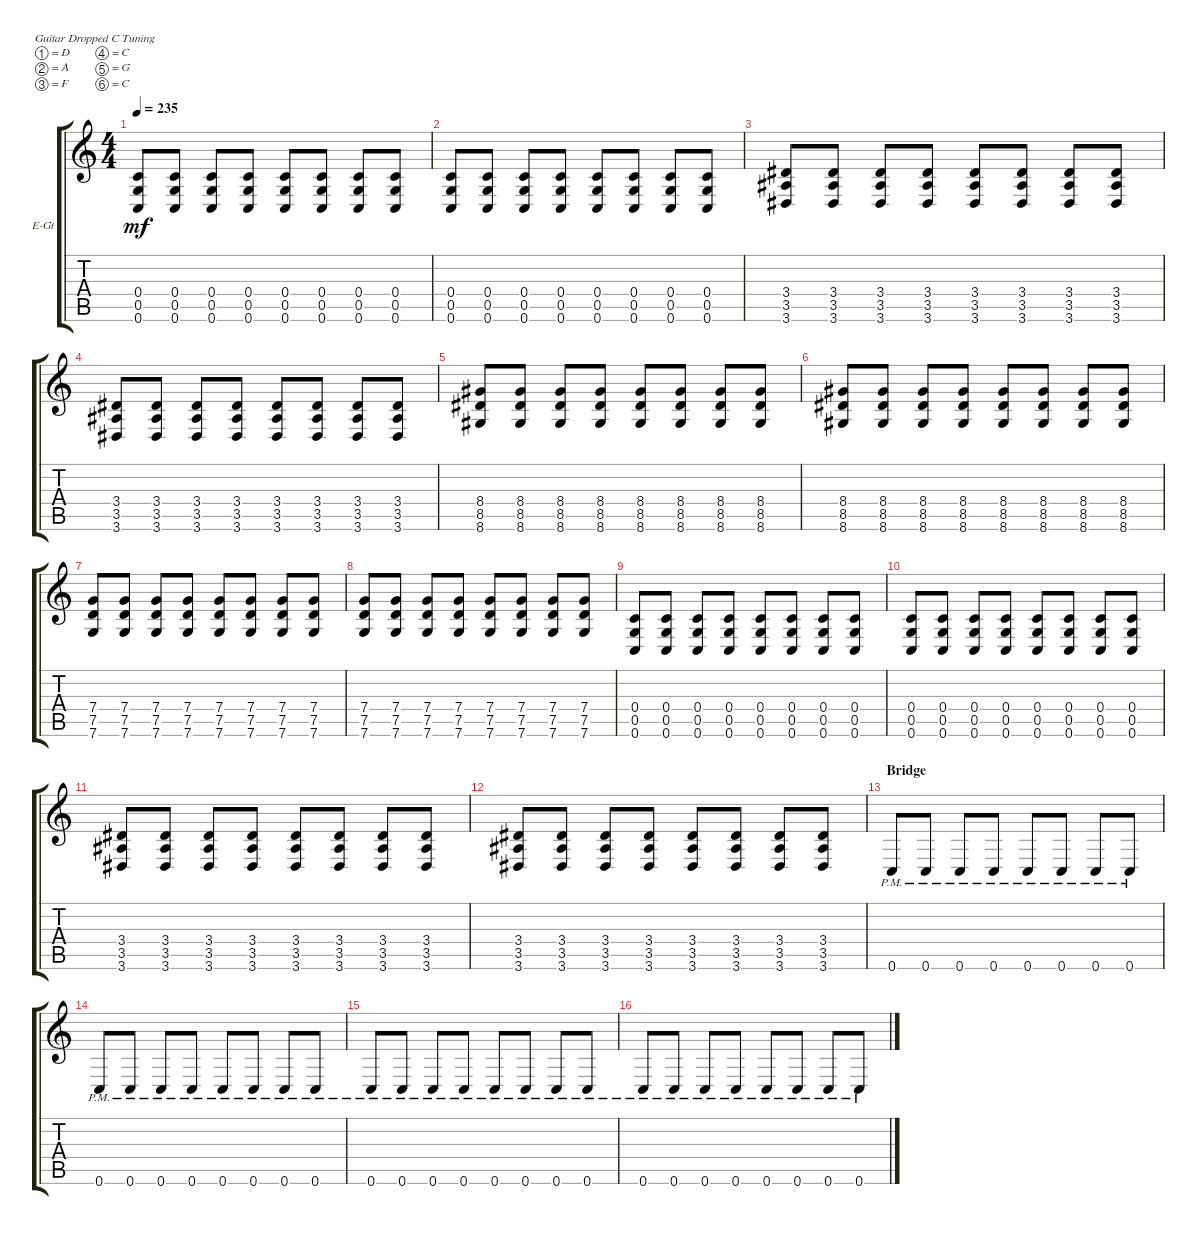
\defaultSystemsLayout 4
\bracketExtendMode groupsimilarinstruments
\firstSystemTrackNameOrientation horizontal
\otherSystemsTrackNameOrientation horizontal
\track ("Electric Guitar" "E-Gt") {instrument distortionguitar}
\staff {score tabs}
\tuning (D4 A3 F3 C3 G2 C2)
\ts (4 4)
\tempo 235
\clef g2
\scale
0.333333
\ks c
(0.4 0.5 0.6).8{dy mf} (0.4 0.5 0.6).8 (0.4 0.5 0.6).8 (0.4 0.5 0.6).8 (0.4 0.5 0.6).8 (0.4 0.5 0.6).8 (0.4 0.5 0.6).8 (0.4 0.5 0.6).8 |
\scale
0.333333 (0.4 0.5 0.6).8 (0.4 0.5 0.6).8 (0.4 0.5 0.6).8 (0.4 0.5 0.6).8 (0.4 0.5 0.6).8 (0.4 0.5 0.6).8 (0.4 0.5 0.6).8 (0.4 0.5 0.6).8 |
\scale
0.333333 (3.6 3.5 3.4).8 (3.6 3.5 3.4).8 (3.6 3.5 3.4).8 (3.6 3.5 3.4).8 (3.6 3.5 3.4).8 (3.6 3.5 3.4).8 (3.6 3.5 3.4).8 (3.6 3.5 3.4).8 |
\scale
0.333333 (3.6 3.5 3.4).8 (3.6 3.5 3.4).8 (3.6 3.5 3.4).8 (3.6 3.5 3.4).8 (3.6 3.5 3.4).8 (3.6 3.5 3.4).8 (3.6 3.5 3.4).8 (3.6 3.5 3.4).8 |
\scale
0.333333 (8.4 8.5 8.6).8 (8.4 8.5 8.6).8 (8.4 8.5 8.6).8 (8.4 8.5 8.6).8 (8.4 8.5 8.6).8 (8.4 8.5 8.6).8 (8.4 8.5 8.6).8 (8.4 8.5 8.6).8 |
\scale
0.333333 (8.4 8.5 8.6).8 (8.4 8.5 8.6).8 (8.4 8.5 8.6).8 (8.4 8.5 8.6).8 (8.4 8.5 8.6).8 (8.4 8.5 8.6).8 (8.4 8.5 8.6).8 (8.4 8.5 8.6).8 |
\scale
0.333333 (7.4 7.5 7.6).8 (7.4 7.5 7.6).8 (7.4 7.5 7.6).8 (7.4 7.5 7.6).8 (7.4 7.5 7.6).8 (7.4 7.5 7.6).8 (7.4 7.5 7.6).8 (7.4 7.5 7.6).8 |
\scale
0.333333 (7.4 7.5 7.6).8 (7.4 7.5 7.6).8 (7.4 7.5 7.6).8 (7.4 7.5 7.6).8 (7.4 7.5 7.6).8 (7.4 7.5 7.6).8 (7.4 7.5 7.6).8 (7.4 7.5 7.6).8 |
\scale
0.333333 (0.4 0.5 0.6).8 (0.4 0.5 0.6).8 (0.4 0.5 0.6).8 (0.4 0.5 0.6).8 (0.4 0.5 0.6).8 (0.4 0.5 0.6).8 (0.4 0.5 0.6).8 (0.4 0.5 0.6).8 |
\scale
0.333333 (0.4 0.5 0.6).8 (0.4 0.5 0.6).8 (0.4 0.5 0.6).8 (0.4 0.5 0.6).8 (0.4 0.5 0.6).8 (0.4 0.5 0.6).8 (0.4 0.5 0.6).8 (0.4 0.5 0.6).8 |
\scale
0.333333 (3.6 3.5 3.4).8 (3.6 3.5 3.4).8 (3.6 3.5 3.4).8 (3.6 3.5 3.4).8 (3.6 3.5 3.4).8 (3.6 3.5 3.4).8 (3.6 3.5 3.4).8 (3.6 3.5 3.4).8 |
\scale
0.333333 (3.6 3.5 3.4).8 (3.6 3.5 3.4).8 (3.6 3.5 3.4).8 (3.6 3.5 3.4).8 (3.6 3.5 3.4).8 (3.6 3.5 3.4).8 (3.6 3.5 3.4).8 (3.6 3.5 3.4).8 |
\section ("" "Bridge")
\scale
0.333333 0.6{pm}.8 0.6{pm}.8 0.6{pm}.8 0.6{pm}.8 0.6{pm}.8 0.6{pm}.8 0.6{pm}.8 0.6{pm}.8 |
\scale
0.333333 0.6{pm}.8 0.6{pm}.8 0.6{pm}.8 0.6{pm}.8 0.6{pm}.8 0.6{pm}.8 0.6{pm}.8 0.6{pm}.8 |
\scale
0.333333 0.6{pm}.8 0.6{pm}.8 0.6{pm}.8 0.6{pm}.8 0.6{pm}.8 0.6{pm}.8 0.6{pm}.8 0.6{pm}.8 |
\scale
0.333333 0.6{pm}.8 0.6{pm}.8 0.6{pm}.8 0.6{pm}.8 0.6{pm}.8 0.6{pm}.8 0.6{pm}.8 0.6{pm}.8
